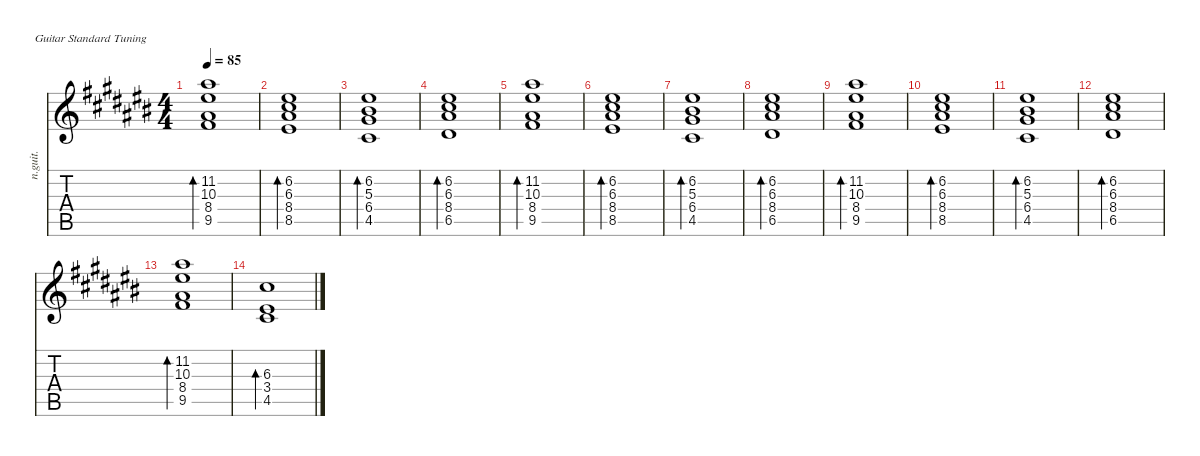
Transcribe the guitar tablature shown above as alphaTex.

\defaultSystemsLayout 4
\hideDynamics
\bracketExtendMode nobrackets
\otherSystemsTrackNameOrientation horizontal
\track ("Nylon Guitar" "n.guit.") {instrument acousticguitarnylon}
\staff {score tabs}
\tuning (E4 B3 G3 D3 A2 E2)
\ts (4 4)
\tempo 85
\clef g2
\ks a#minor
(9.5{acc #} 8.4{acc #} 10.3{acc #} 11.2{acc #}).1{bd 221 dy mf beam Down} |
(8.5{acc #} 8.4{acc #} 6.3{acc #} 6.2{acc #}).1{bd 221 beam Up} |
(4.5{acc #} 6.4{acc #} 5.3{acc #} 6.2{acc #}).1{bd 221 beam Up} |
(6.5{acc #} 8.4{acc #} 6.3{acc #} 6.2{acc #}).1{bd 221 beam Up} |
(9.5{acc #} 8.4{acc #} 10.3{acc #} 11.2{acc #}).1{bd 221 beam Down} |
(8.5{acc #} 8.4{acc #} 6.3{acc #} 6.2{acc #}).1{bd 221 beam Up} |
(4.5{acc #} 6.4{acc #} 5.3{acc #} 6.2{acc #}).1{bd 221 beam Up} |
(6.5{acc #} 8.4{acc #} 6.3{acc #} 6.2{acc #}).1{bd 221 beam Up} |
(9.5{acc #} 8.4{acc #} 10.3{acc #} 11.2{acc #}).1{bd 221 beam Down} |
(8.5{acc #} 8.4{acc #} 6.3{acc #} 6.2{acc #}).1{bd 221 beam Up} |
(4.5{acc #} 6.4{acc #} 5.3{acc #} 6.2{acc #}).1{bd 221 beam Up} |
(6.5{acc #} 8.4{acc #} 6.3{acc #} 6.2{acc #}).1{bd 221 beam Up} |
(9.5{acc #} 8.4{acc #} 10.3{acc #} 11.2{acc #}).1{bd 221 beam Down} |
(4.5{acc #} 3.4{acc #} 6.3{acc #}).1{bd 223 beam Up}
